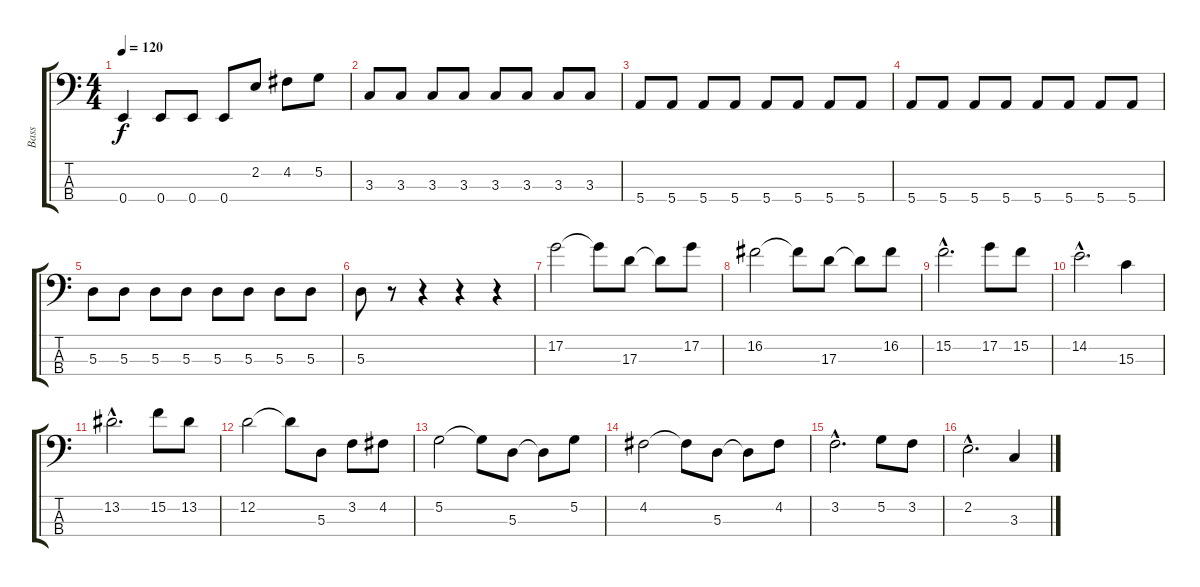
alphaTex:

\track ("Bass" "Bass") {instrument electricbassfinger}
\staff {score tabs}
\tuning (G2 D2 A1 E1) {hide}
\ts (4 4)
\tempo 120
\clef f4
\ks c
0.4.4{dy f} 0.4.8 0.4.8 0.4.8 2.2.8 4.2.8 5.2.8 |
3.3.8 3.3.8 3.3.8 3.3.8 3.3.8 3.3.8 3.3.8 3.3.8 |
5.4.8 5.4.8 5.4.8 5.4.8 5.4.8 5.4.8 5.4.8 5.4.8 |
5.4.8 5.4.8 5.4.8 5.4.8 5.4.8 5.4.8 5.4.8 5.4.8 |
5.3.8 5.3.8 5.3.8 5.3.8 5.3.8 5.3.8 5.3.8 5.3.8 |
5.3.8 r.8 r.4 r.4 r.4 |
17.2.2 17.2{t}.8 17.3.8 17.3{t}.8 17.2.8 |
16.2.2 16.2{t}.8 17.3.8 17.3{t}.8 16.2.8 |
15.2{hac}.2{d} 17.2.8 15.2.8 |
14.2{hac}.2{d} 15.3.4 |
13.2{hac}.2{d} 15.2.8 13.2.8 |
12.2.2 12.2{t}.8 5.3.8 3.2.8 4.2.8 |
5.2.2 5.2{t}.8 5.3.8 5.3{t}.8 5.2.8 |
4.2.2 4.2{t}.8 5.3.8 5.3{t}.8 4.2.8 |
3.2{hac}.2{d} 5.2.8 3.2.8 |
2.2{hac}.2{d} 3.3.4
